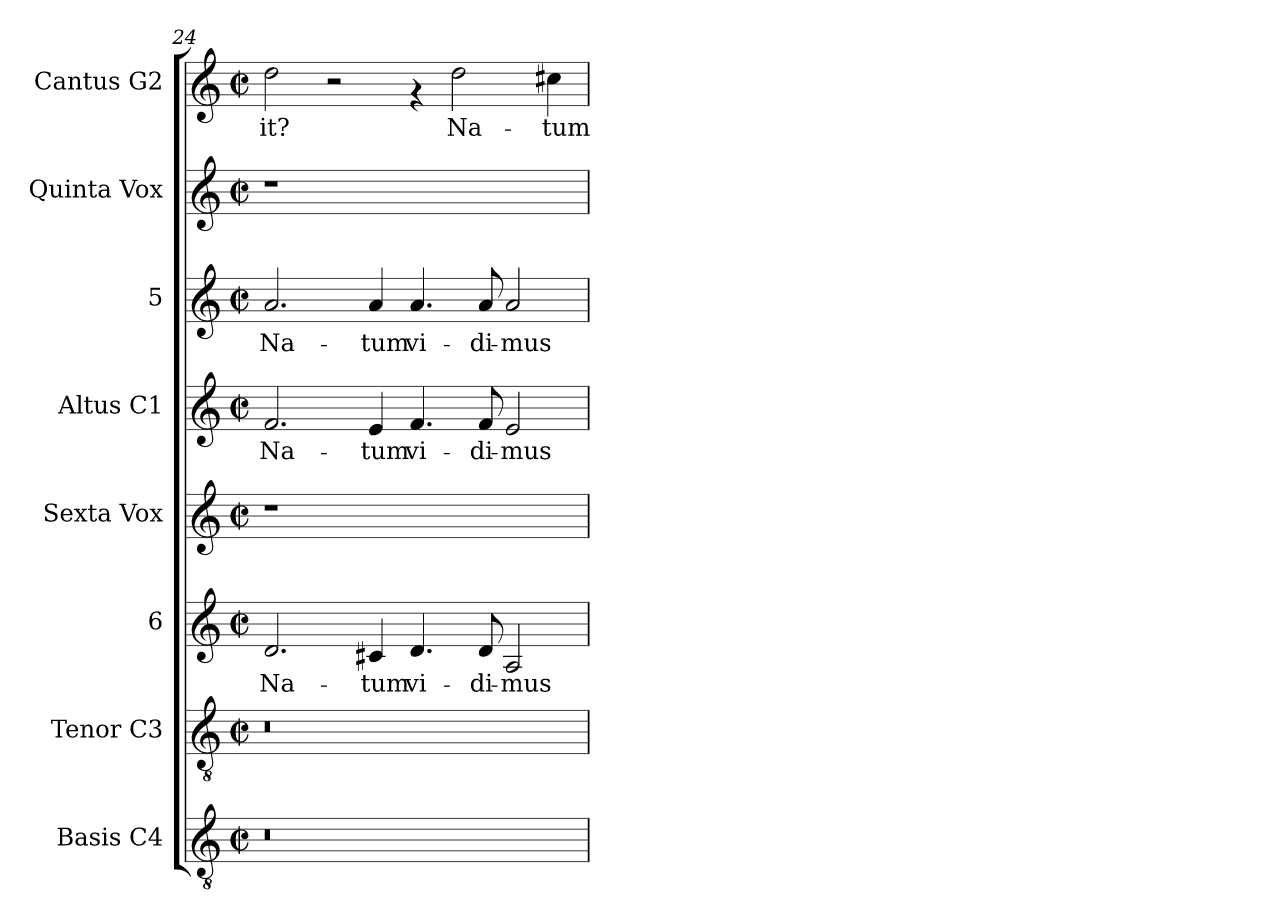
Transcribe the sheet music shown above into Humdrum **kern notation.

**kern	**kern	**kern	**text	**kern	**kern	**text	**kern	**text	**kern	**kern	**text
*part8	*part7	*part6	*part6	*part5	*part4	*part4	*part3	*part3	*part2	*part1	*part1
*staff8	*staff7	*staff6	*staff6	*staff5	*staff4	*staff4	*staff3	*staff3	*staff2	*staff1	*staff1
*I"Basis  C4	*I"Tenor  C3	*I"6	*	*I"Sexta  Vox	*I"Altus  C1	*	*I"5	*	*I"Quinta  Vox	*I"Cantus  G2	*
*I'B	*I'T	*	*	*	*I'A	*	*	*	*	*I'C	*
*clefGv2	*clefGv2	*clefG2	*	*clefG2	*clefG2	*	*clefG2	*	*clefG2	*clefG2	*
*k[]	*k[]	*k[]	*	*k[]	*k[]	*	*k[]	*	*k[]	*k[]	*
*C:	*C:	*C:	*	*C:	*C:	*	*C:	*	*C:	*C:	*
*M2/2	*M2/2	*M2/2	*	*M2/2	*M2/2	*	*M2/2	*	*M2/2	*M2/2	*
*met(c|)	*met(c|)	*met(c|)	*	*met(c|)	*met(c|)	*	*met(c|)	*	*met(c|)	*met(c|)	*
=24	=24	=24	=24	=24	=24	=24	=24	=24	=24	=24	=24
!	!	!	!LO:LY:b:cj	!	!	!LO:LY:b:cj	!	!LO:LY:b:cj	!	!	!LO:LY:b:cj
0r	0r	2.d/	Na-	1r	2.f/	Na-	2.a/	Na-	1r	2dd\	-it?
.	.	.	.	.	.	.	.	.	.	2r	.
!	!	!	!LO:LY:b:cj	!	!	!LO:LY:b:cj	!	!LO:LY:b:cj	!	!	!
.	.	4c#X/	-tum	.	4e/	-tum	4a/	-tum	.	.	.
!	!	!	!LO:LY:b:cj	!	!	!LO:LY:b:cj	!	!LO:LY:b:cj	!	!	!
.	.	4.d/	vi-	1ryy	4.f/	vi-	4.a/	vi-	1ryy	4rf	.
!	!	!	!	!	!	!	!	!	!	!	!LO:LY:b:cj
.	.	.	.	.	.	.	.	.	.	2dd\	Na-
!	!	!	!LO:LY:b:cj	!	!	!LO:LY:b:cj	!	!LO:LY:b:cj	!	!	!
.	.	8d/	-di-	.	8f/	-di-	8a/	-di-	.	.	.
!	!	!	!LO:LY:b:cj	!	!	!LO:LY:b:cj	!	!LO:LY:b:cj	!	!	!
.	.	2A/	-mus	.	2e/	-mus	2a/	-mus	.	.	.
!	!	!	!	!	!	!	!	!	!	!	!LO:LY:b:cj
.	.	.	.	.	.	.	.	.	.	4cc#X\	-tum
=	=	=	=	=	=	=	=	=	=	=	=
*-	*-	*-	*-	*-	*-	*-	*-	*-	*-	*-	*-
